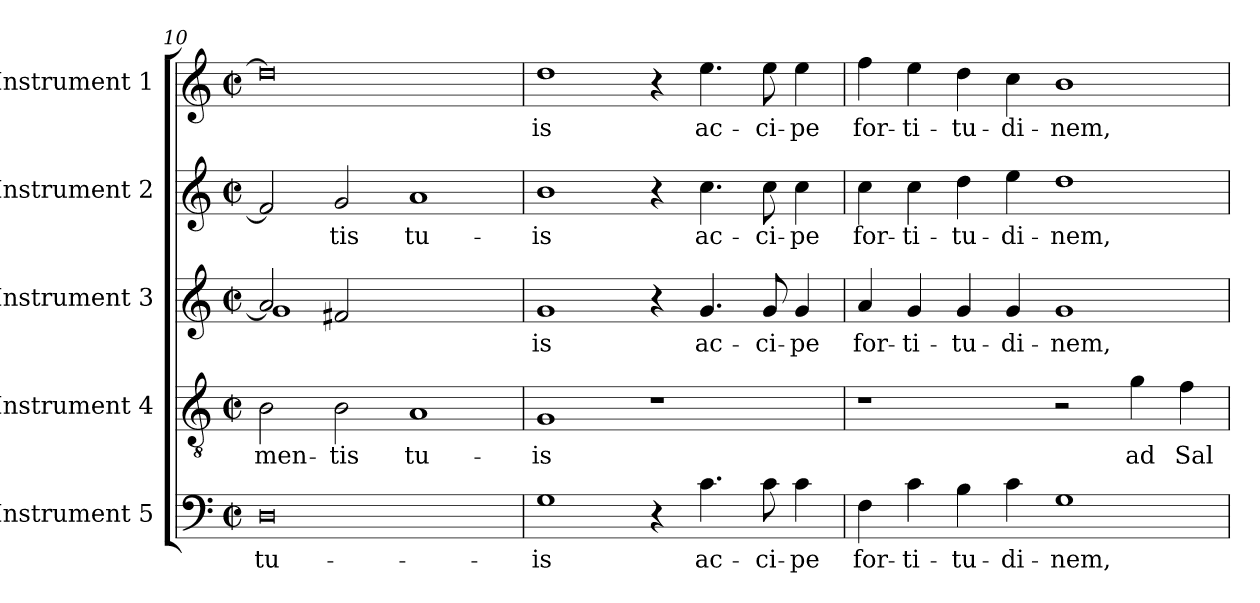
**kern	**text	**kern	**text	**kern	**text	**kern	**text	**kern	**text
*part5	*part5	*part4	*part4	*part3	*part3	*part2	*part2	*part1	*part1
*staff5	*staff5	*staff4	*staff4	*staff3	*staff3	*staff2	*staff2	*staff1	*staff1
*I"Instrument 5	*	*I"Instrument 4	*	*I"Instrument 3	*	*I"Instrument 2	*	*I"Instrument 1	*
*clefF4	*	*clefGv2	*	*clefG2	*	*clefG2	*	*clefG2	*
*M2/2	*	*M2/2	*	*M2/2	*	*M2/2	*	*M2/2	*
*met(c|)	*	*met(c|)	*	*met(c|)	*	*met(c|)	*	*met(c|)	*
=10	=10	=10	=10	=10	=10	=10	=10	=10	=10
!LO:N:vis=0	!LO:LY:b:cj	!	!LO:LY:b:cj	!	!	!	!	!LO:N:vis=0	!
*	*	*	*	*^	*	*	*	*	*
1D	tu-	2B\	-men-	2a/]	1g	.	2f#/]	.	1dd]	.
!	!	!	!LO:LY:b:rj	!	!	!	!	!LO:LY:b:cj	!	!
.	.	2B\	-tis	2f#X/	.	.	2g/	-tis	.	.
!	!	!	!LO:LY:b:cj	!	!	!	!	!LO:LY:b:cj	!	!
1ryy	.	1A	tu-	1ryy	1ryy	.	1a	tu-	1ryy	.
=11	=11	=11	=11	=11	=11	=11	=11	=11	=11	=11
!	!LO:LY:b:cj	!	!LO:LY:b:cj	!	!	!LO:LY:b:cj	!	!LO:LY:b:cj	!	!LO:LY:b:cj
*	*	*	*	*v	*v	*	*	*	*	*
1G	-is	1G	-is	1g	-is	1b	-is	1dd	-is
4r	.	1r	.	4r	.	4r	.	4r	.
!	!LO:LY:b	!	!	!	!LO:LY:b	!	!LO:LY:b	!	!LO:LY:b
4.c\	ac-	.	.	4.g/	ac-	4.cc\	ac-	4.ee\	ac-
!	!LO:LY:b:cj	!	!	!	!LO:LY:b:cj	!	!LO:LY:b:cj	!	!LO:LY:b:cj
8c\	-ci-	.	.	8g/	-ci-	8cc\	-ci-	8ee\	-ci-
!	!LO:LY:b:rj	!	!	!	!LO:LY:b:rj	!	!LO:LY:b:rj	!	!LO:LY:b:rj
4c\	-pe	.	.	4g/	-pe	4cc\	-pe	4ee\	-pe
=12	=12	=12	=12	=12	=12	=12	=12	=12	=12
!	!LO:LY:b	!	!	!	!LO:LY:b	!	!LO:LY:b	!	!LO:LY:b
4F\	for-	1r	.	4a/	for-	4cc\	for-	4ff\	for-
!	!LO:LY:b:cj	!	!	!	!LO:LY:b:cj	!	!LO:LY:b:cj	!	!LO:LY:b:cj
4c\	-ti-	.	.	4g/	-ti-	4cc\	-ti-	4ee\	-ti-
!	!LO:LY:b:cj	!	!	!	!LO:LY:b:cj	!	!LO:LY:b:cj	!	!LO:LY:b:cj
4B\	-tu-	.	.	4g/	-tu-	4dd\	-tu-	4dd\	-tu-
!	!LO:LY:b:cj	!	!	!	!LO:LY:b:cj	!	!LO:LY:b:cj	!	!LO:LY:b:cj
4c\	-di-	.	.	4g/	-di-	4ee\	-di-	4cc\	-di-
!	!LO:LY:b:rj	!	!	!	!LO:LY:b:rj	!	!LO:LY:b:rj	!	!LO:LY:b:rj
1G	-nem,	2r	.	1g	-nem,	1dd	-nem,	1b	-nem,
!	!	!	!LO:LY:b:cj	!	!	!	!	!	!
.	.	4g\	ad	.	.	.	.	.	.
!	!	!	!LO:LY:b:cj	!	!	!	!	!	!
.	.	4f\	Sal	.	.	.	.	.	.
=	=	=	=	=	=	=	=	=	=
*-	*-	*-	*-	*-	*-	*-	*-	*-	*-
